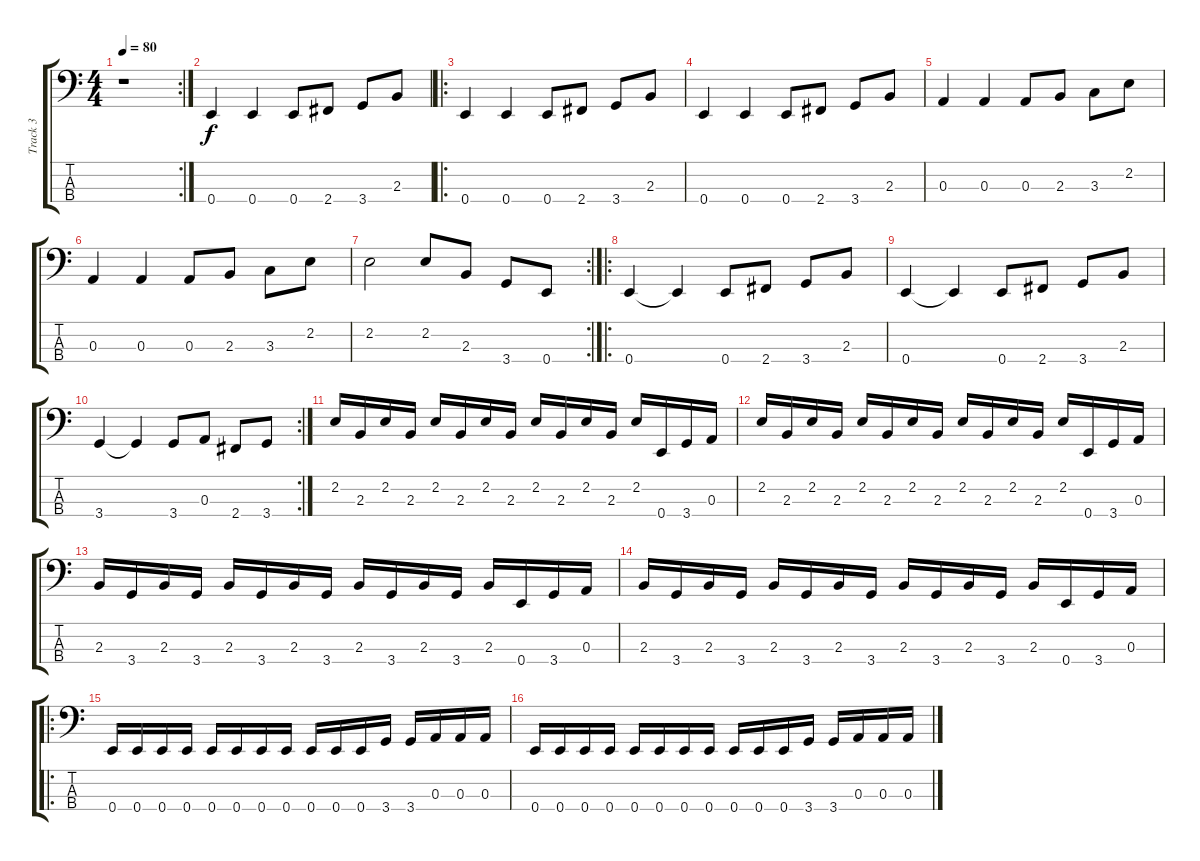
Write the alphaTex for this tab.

\track ("Track 3" "Track 3") {instrument electricbasspick}
\staff {score tabs}
\tuning (G2 D2 A1 E1) {hide}
\rc 2
\ts (4 4)
\tempo 80
\clef f4
\ks c
r.1{dy f instrument electricbasspick} |
0.4.4 0.4.4 0.4.8 2.4.8 3.4.8 2.3.8 |
\ro
0.4.4 0.4.4 0.4.8 2.4.8 3.4.8 2.3.8 |
0.4.4 0.4.4 0.4.8 2.4.8 3.4.8 2.3.8 |
0.3.4 0.3.4 0.3.8 2.3.8 3.3.8 2.2.8 |
0.3.4 0.3.4 0.3.8 2.3.8 3.3.8 2.2.8 |
\rc 2
2.2.2 2.2.8 2.3.8 3.4.8 0.4.8 |
\ro
0.4.4 0.4{t}.4 0.4.8 2.4.8 3.4.8 2.3.8 |
0.4.4 0.4{t}.4 0.4.8 2.4.8 3.4.8 2.3.8 |
\rc 2
3.4.4 3.4{t}.4 3.4.8 0.3.8 2.4.8 3.4.8 |
2.2.16 2.3.16 2.2.16 2.3.16 2.2.16 2.3.16 2.2.16 2.3.16 2.2.16 2.3.16 2.2.16 2.3.16 2.2.16 0.4.16 3.4.16 0.3.16 |
2.2.16 2.3.16 2.2.16 2.3.16 2.2.16 2.3.16 2.2.16 2.3.16 2.2.16 2.3.16 2.2.16 2.3.16 2.2.16 0.4.16 3.4.16 0.3.16 |
2.3.16 3.4.16 2.3.16 3.4.16 2.3.16 3.4.16 2.3.16 3.4.16 2.3.16 3.4.16 2.3.16 3.4.16 2.3.16 0.4.16 3.4.16 0.3.16 |
2.3.16 3.4.16 2.3.16 3.4.16 2.3.16 3.4.16 2.3.16 3.4.16 2.3.16 3.4.16 2.3.16 3.4.16 2.3.16 0.4.16 3.4.16 0.3.16 |
\ro
0.4.16 0.4.16 0.4.16 0.4.16 0.4.16 0.4.16 0.4.16 0.4.16 0.4.16 0.4.16 0.4.16 3.4.16 3.4.16 0.3.16 0.3.16 0.3.16 |
0.4.16 0.4.16 0.4.16 0.4.16 0.4.16 0.4.16 0.4.16 0.4.16 0.4.16 0.4.16 0.4.16 3.4.16 3.4.16 0.3.16 0.3.16 0.3.16
